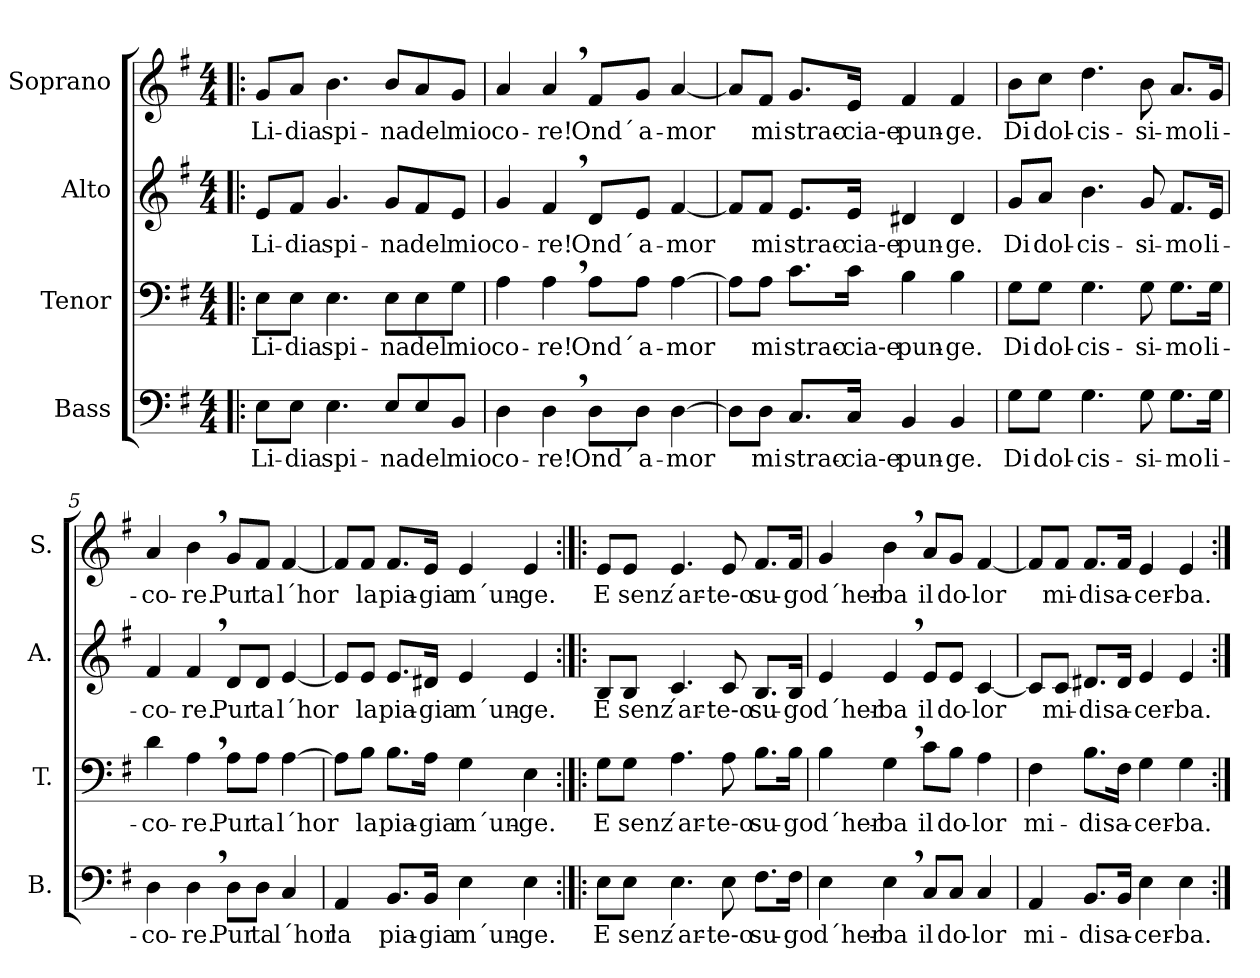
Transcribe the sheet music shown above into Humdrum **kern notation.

**kern	**text	**kern	**text	**kern	**text	**kern	**text
*part4	*part4	*part3	*part3	*part2	*part2	*part1	*part1
*staff4	*staff4	*staff3	*staff3	*staff2	*staff2	*staff1	*staff1
*I"Bass	*	*I"Tenor	*	*I"Alto	*	*I"Soprano	*
*I'B.	*	*I'T.	*	*I'A.	*	*I'S.	*
*clefF4	*	*clefF4	*	*clefG2	*	*clefG2	*
*k[f#]	*	*k[f#]	*	*k[f#]	*	*k[f#]	*
*M4/4	*	*M4/4	*	*M4/4	*	*M4/4	*
*MM120	*	*MM120	*	*MM120	*	*MM120	*
=1!|:	=1!|:	=1!|:	=1!|:	=1!|:	=1!|:	=1!|:	=1!|:
!	!LO:LY:b	!	!LO:LY:b	!	!LO:LY:b	!	!LO:LY:b
8E\L	Li-	8E\L	Li-	8e/L	Li-	8g/L	Li-
!	!LO:LY:b	!	!LO:LY:b	!	!LO:LY:b	!	!LO:LY:b
8E\J	-dia	8E\J	-dia	8f#/J	-dia	8a/J	-dia
!	!LO:LY:b	!	!LO:LY:b	!	!LO:LY:b	!	!LO:LY:b
4.E\	spi-	4.E\	spi-	4.g/	spi-	4.b\	spi-
!	!LO:LY:b	!	!LO:LY:b	!	!LO:LY:b	!	!LO:LY:b
8E/L	-na	8E\L	-na	8g/L	-na	8b/L	-na
!	!LO:LY:b	!	!LO:LY:b	!	!LO:LY:b	!	!LO:LY:b
8E/	del	8E\	del	8f#/	del	8a/	del
!	!LO:LY:b	!	!LO:LY:b	!	!LO:LY:b	!	!LO:LY:b
8BB/J	mio	8G\J	mio	8e/J	mio	8g/J	mio
=2	=2	=2	=2	=2	=2	=2	=2
!	!LO:LY:b	!	!LO:LY:b	!	!LO:LY:b	!	!LO:LY:b
4D\	co-	4A\	co-	4g/	co-	4a/	co-
!	!LO:LY:b	!	!LO:LY:b	!	!LO:LY:b	!	!LO:LY:b
4D,\	-re!	4A,\	-re!	4f#,/	-re!	4a,/	-re!
!	!LO:LY:b	!	!LO:LY:b	!	!LO:LY:b	!	!LO:LY:b
8D\L	Ond´	8A\L	Ond´	8d/L	Ond´	8f#/L	Ond´
!	!LO:LY:b	!	!LO:LY:b	!	!LO:LY:b	!	!LO:LY:b
8D\J	a-	8A\J	a-	8e/J	a-	8g/J	a-
!	!LO:LY:b	!	!LO:LY:b	!	!LO:LY:b	!	!LO:LY:b
[4D\	-mor	[4A\	-mor	[4f#/	-mor	[4a/	-mor
=3	=3	=3	=3	=3	=3	=3	=3
8D\L]	.	8A\L]	.	8f#/L]	.	8a/L]	.
!	!LO:LY:b	!	!LO:LY:b	!	!LO:LY:b	!	!LO:LY:b
8D\J	mi	8A\J	mi	8f#/J	mi	8f#/J	mi
!	!LO:LY:b	!	!LO:LY:b	!	!LO:LY:b	!	!LO:LY:b
8.C/L	strac-	8.c\L	strac-	8.e/L	strac-	8.g/L	strac-
!	!LO:LY:b	!	!LO:LY:b	!	!LO:LY:b	!	!LO:LY:b
16C/Jk	-cia-e	16c\Jk	-cia-e	16e/Jk	-cia-e	16e/Jk	-cia-e
!	!LO:LY:b	!	!LO:LY:b	!	!LO:LY:b	!	!LO:LY:b
4BB/	pun-	4B\	pun-	4d#X/	pun-	4f#/	pun-
!	!LO:LY:b	!	!LO:LY:b	!	!LO:LY:b	!	!LO:LY:b
4BB/	-ge.	4B\	-ge.	4d#/	-ge.	4f#/	-ge.
!!LO:LB:g=z
=4	=4	=4	=4	=4	=4	=4	=4
!	!LO:LY:b	!	!LO:LY:b	!	!LO:LY:b	!	!LO:LY:b
8G\L	Di	8G\L	Di	8g/L	Di	8b\L	Di
!	!LO:LY:b	!	!LO:LY:b	!	!LO:LY:b	!	!LO:LY:b
8G\J	dol-	8G\J	dol-	8a/J	dol-	8cc\J	dol-
!	!LO:LY:b	!	!LO:LY:b	!	!LO:LY:b	!	!LO:LY:b
4.G\	-cis-	4.G\	-cis-	4.b\	-cis-	4.dd\	-cis-
!	!LO:LY:b	!	!LO:LY:b	!	!LO:LY:b	!	!LO:LY:b
8G\	-si-	8G\	-si-	8g/	-si-	8b\	-si-
!	!LO:LY:b	!	!LO:LY:b	!	!LO:LY:b	!	!LO:LY:b
8.G\L	-mo	8.G\L	-mo	8.f#/L	-mo	8.a/L	-mo
!	!LO:LY:b	!	!LO:LY:b	!	!LO:LY:b	!	!LO:LY:b
16G\Jk	li-	16G\Jk	li-	16e/Jk	li-	16g/Jk	li-
=5	=5	=5	=5	=5	=5	=5	=5
!	!LO:LY:b	!	!LO:LY:b	!	!LO:LY:b	!	!LO:LY:b
4D\	-co-	4d\	-co-	4f#/	-co-	4a/	-co-
!	!LO:LY:b	!	!LO:LY:b	!	!LO:LY:b	!	!LO:LY:b
4D,\	-re.	4A,\	-re.	4f#,/	-re.	4b,\	-re.
!	!LO:LY:b	!	!LO:LY:b	!	!LO:LY:b	!	!LO:LY:b
8D\L	Pur	8A\L	Pur	8d/L	Pur	8g/L	Pur
!	!LO:LY:b	!	!LO:LY:b	!	!LO:LY:b	!	!LO:LY:b
8D\J	ta	8A\J	ta	8d/J	ta	8f#/J	ta
!	!LO:LY:b	!	!LO:LY:b	!	!LO:LY:b	!	!LO:LY:b
4C/	l´hor	[4A\	l´hor	[4e/	l´hor	[4f#/	l´hor
=6	=6	=6	=6	=6	=6	=6	=6
!	!LO:LY:b	!	!	!	!	!	!
4AA/	la	8A\L]	.	8e/L]	.	8f#/L]	.
!	!	!	!LO:LY:b	!	!LO:LY:b	!	!LO:LY:b
.	.	8B\J	la	8e/J	la	8f#/J	la
!	!LO:LY:b	!	!LO:LY:b	!	!LO:LY:b	!	!LO:LY:b
8.BB/L	pia-	8.B\L	pia-	8.e/L	pia-	8.f#/L	pia-
!	!LO:LY:b	!	!LO:LY:b	!	!LO:LY:b	!	!LO:LY:b
16BB/Jk	-gia	16A\Jk	-gia	16d#X/Jk	-gia	16e/Jk	-gia
!	!LO:LY:b	!	!LO:LY:b	!	!LO:LY:b	!	!LO:LY:b
4E\	m´un-	4G\	m´un-	4e/	m´un-	4e/	m´un-
!	!LO:LY:b	!	!LO:LY:b	!	!LO:LY:b	!	!LO:LY:b
4E\	-ge.	4E\	-ge.	4e/	-ge.	4e/	-ge.
!!LO:PB:g=z
=7:|!|:	=7:|!|:	=7:|!|:	=7:|!|:	=7:|!|:	=7:|!|:	=7:|!|:	=7:|!|:
!	!LO:LY:b	!	!LO:LY:b	!	!LO:LY:b	!	!LO:LY:b
8E\L	E	8G\L	E	8B/L	E	8e/L	E
!	!LO:LY:b	!	!LO:LY:b	!	!LO:LY:b	!	!LO:LY:b
8E\J	senz	8G\J	senz	8B/J	senz	8e/J	senz
!	!LO:LY:b	!	!LO:LY:b	!	!LO:LY:b	!	!LO:LY:b
4.E\	´ar-	4.A\	´ar-	4.c/	´ar-	4.e/	´ar-
!	!LO:LY:b	!	!LO:LY:b	!	!LO:LY:b	!	!LO:LY:b
8E\	-te-o	8A\	-te-o	8c/	-te-o	8e/	-te-o
!	!LO:LY:b	!	!LO:LY:b	!	!LO:LY:b	!	!LO:LY:b
8.F#\L	su-	8.B\L	su-	8.B/L	su-	8.f#/L	su-
!	!LO:LY:b	!	!LO:LY:b	!	!LO:LY:b	!	!LO:LY:b
16F#\Jk	-go	16B\Jk	-go	16B/Jk	-go	16f#/Jk	-go
=8	=8	=8	=8	=8	=8	=8	=8
!	!LO:LY:b	!	!LO:LY:b	!	!LO:LY:b	!	!LO:LY:b
4E\	d´her-	4B\	d´her-	4e/	d´her-	4g/	d´her-
!	!LO:LY:b	!	!LO:LY:b	!	!LO:LY:b	!	!LO:LY:b
4E,\	-ba	4G,\	-ba	4e,/	-ba	4b,\	-ba
!	!LO:LY:b	!	!LO:LY:b	!	!LO:LY:b	!	!LO:LY:b
8C/L	il	8c\L	il	8e/L	il	8a/L	il
!	!LO:LY:b	!	!LO:LY:b	!	!LO:LY:b	!	!LO:LY:b
8C/J	do-	8B\J	do-	8e/J	do-	8g/J	do-
!	!LO:LY:b	!	!LO:LY:b	!	!LO:LY:b	!	!LO:LY:b
4C/	-lor	4A\	-lor	[4c/	-lor	[4f#/	-lor
=9	=9	=9	=9	=9	=9	=9	=9
!	!LO:LY:b	!	!LO:LY:b	!	!	!	!
4AA/	mi-	4F#\	mi-	8c/L]	.	8f#/L]	.
!	!	!	!	!	!LO:LY:b	!	!LO:LY:b
.	.	.	.	8c/J	mi-	8f#/J	mi-
!	!LO:LY:b	!	!LO:LY:b	!	!LO:LY:b	!	!LO:LY:b
8.BB/L	-di	8.B\L	-di	8.d#X/L	-di	8.f#/L	-di
!	!LO:LY:b	!	!LO:LY:b	!	!LO:LY:b	!	!LO:LY:b
16BB/Jk	sa-	16F#\Jk	sa-	16d#/Jk	sa-	16f#/Jk	sa-
!	!LO:LY:b	!	!LO:LY:b	!	!LO:LY:b	!	!LO:LY:b
4E\	-cer-	4G\	-cer-	4e/	-cer-	4e/	-cer-
!	!LO:LY:b	!	!LO:LY:b	!	!LO:LY:b	!	!LO:LY:b
4E\	-ba.	4G\	-ba.	4e/	-ba.	4e/	-ba.
=:|!	=:|!	=:|!	=:|!	=:|!	=:|!	=:|!	=:|!
*-	*-	*-	*-	*-	*-	*-	*-
